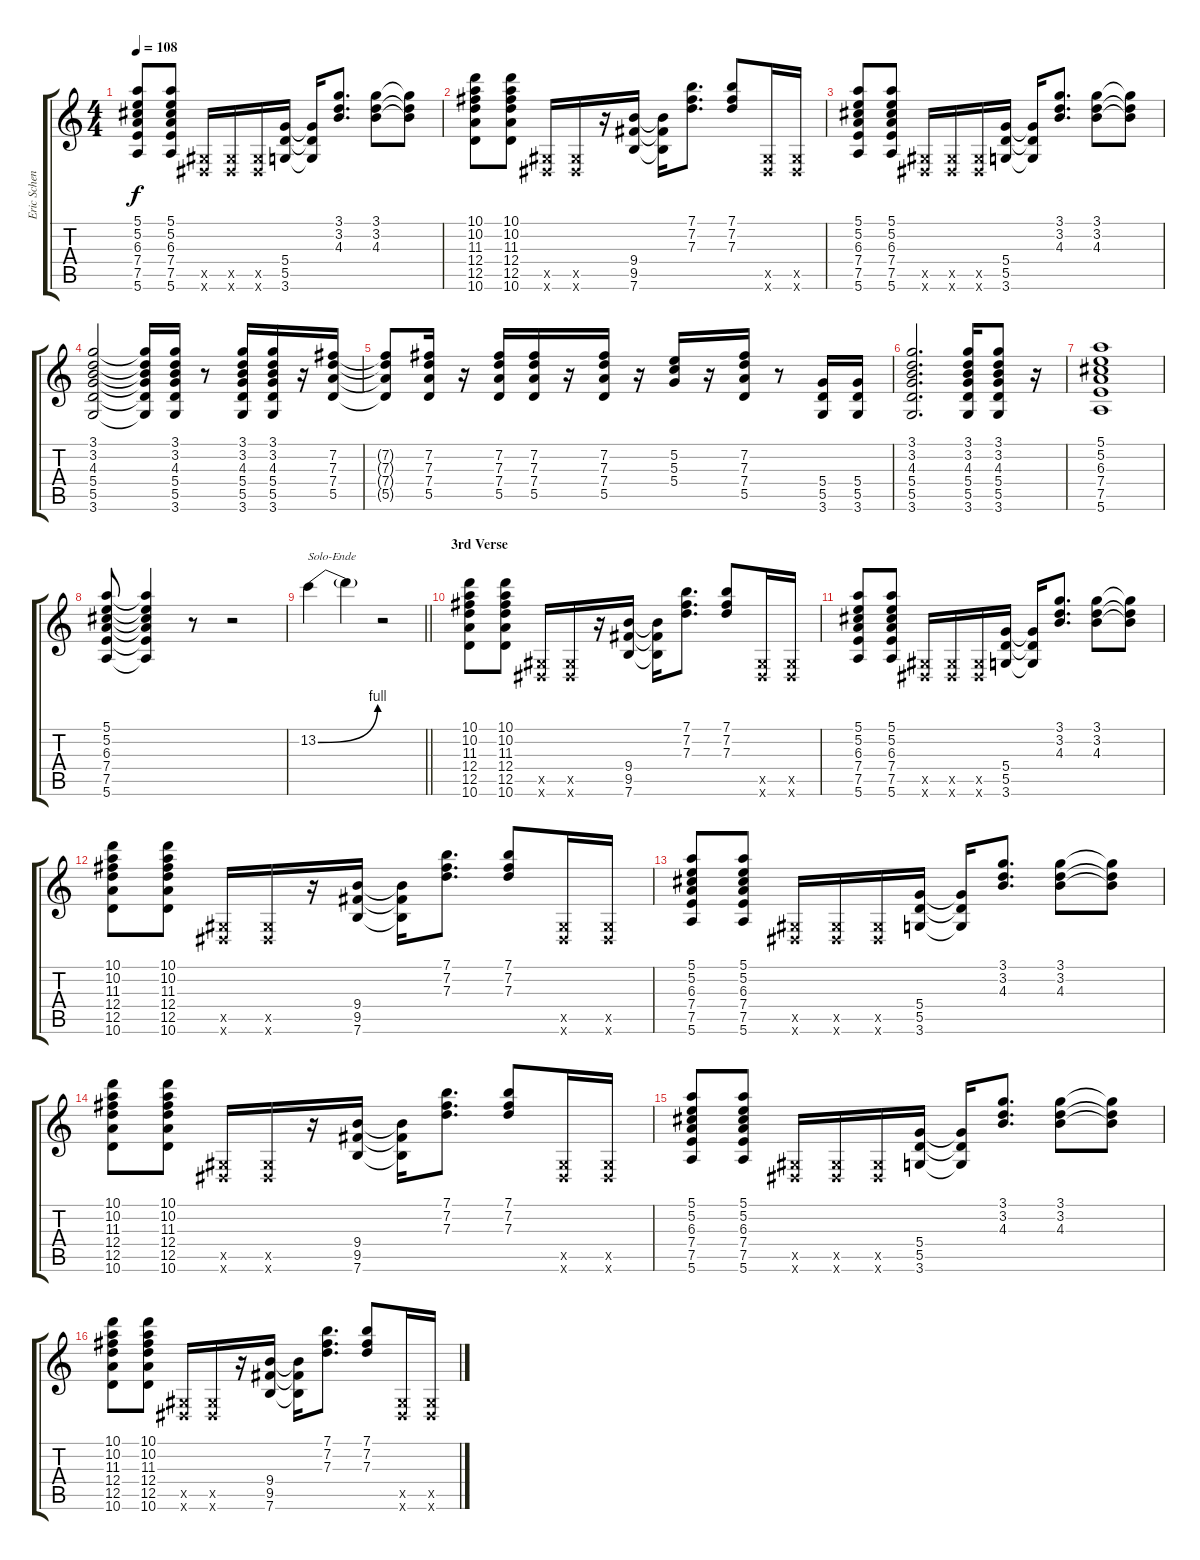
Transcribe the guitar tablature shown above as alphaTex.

\track ("Eric Schenkman" "Eric Schen") {instrument distortionguitar}
\staff {score tabs}
\tuning (E4 B3 G3 D3 A2 E2) {hide}
\ts (4 4)
\tempo 108
\clef g2
\ks c
(5.1 5.2 6.3 7.4 7.5 5.6).8{dy f} (5.1 5.2 6.3 7.4 7.5 5.6).8 (-1.5{x} -1.6{x}).16 (-1.5{x} -1.6{x}).16 (-1.5{x} -1.6{x}).16 (5.4 5.5 3.6).16 (5.4{t} 5.5{t} 3.6{t}).16 (3.1 3.2 4.3).8{d} (3.1 3.2 4.3).8 (3.1{t} 3.2{t} 4.3{t}).8 |
(10.1 10.2 11.3 12.4 12.5 10.6).8 (10.1 10.2 11.3 12.4 12.5 10.6).8 (-1.5{x} -1.6{x}).16 (-1.5{x} -1.6{x}).16 r.16 (9.4 9.5 7.6).16 (9.4{t} 9.5{t} 7.6{t}).16 (7.1 7.2 7.3).8{d} (7.1 7.2 7.3).8 (-1.5{x} -1.6{x}).16 (-1.5{x} -1.6{x}).16 |
(5.1 5.2 6.3 7.4 7.5 5.6).8 (5.1 5.2 6.3 7.4 7.5 5.6).8 (-1.5{x} -1.6{x}).16 (-1.5{x} -1.6{x}).16 (-1.5{x} -1.6{x}).16 (5.4 5.5 3.6).16 (5.4{t} 5.5{t} 3.6{t}).16 (3.1 3.2 4.3).8{d} (3.1 3.2 4.3).8 (3.1{t} 3.2{t} 4.3{t}).8 |
(3.1 3.2 4.3 5.4 5.5 3.6).2 (3.1{t} 3.2{t} 4.3{t} 5.4{t} 5.5{t} 3.6{t}).16 (3.1 3.2 4.3 5.4 5.5 3.6).16{volume 0} r.8 (3.1 3.2 4.3 5.4 5.5 3.6).16 (3.1 3.2 4.3 5.4 5.5 3.6).16 r.16 (7.2 7.3 7.4 5.5).16 |
(7.2{t} 7.3{t} 7.4{t} 5.5{t}).8 (7.2 7.3 7.4 5.5).16 r.16 (7.2 7.3 7.4 5.5).16 (7.2 7.3 7.4 5.5).16 r.16 (7.2 7.3 7.4 5.5).16 r.16 (5.2 5.3 5.4).16 r.16 (7.2 7.3 7.4 5.5).16 r.8 (5.4 5.5 3.6).16 (5.4 5.5 3.6).16 |
(3.1 3.2 4.3 5.4 5.5 3.6).2{d} (3.1 3.2 4.3 5.4 5.5 3.6).16 (3.1 3.2 4.3 5.4 5.5 3.6).8 r.16 |
(5.1 5.2 6.3 7.4 7.5 5.6).1 |
(5.1 5.2 6.3 7.4 7.5 5.6).8 (5.1{t} 5.2{t} 6.3{t} 7.4{t} 7.5{t} 5.6{t}).4 r.8 r.2 |
\barLineRight lightlight
13.2{be (bend 0 0 60 4)}.4{txt "Solo-Ende"} 13.2{t}.4 r.2 |
\section ("" "3rd Verse")
(10.1 10.2 11.3 12.4 12.5 10.6).8{volume 10} (10.1 10.2 11.3 12.4 12.5 10.6).8 (-1.5{x} -1.6{x}).16 (-1.5{x} -1.6{x}).16 r.16 (9.4 9.5 7.6).16 (9.4{t} 9.5{t} 7.6{t}).16 (7.1 7.2 7.3).8{d} (7.1 7.2 7.3).8 (-1.5{x} -1.6{x}).16 (-1.5{x} -1.6{x}).16 |
(5.1 5.2 6.3 7.4 7.5 5.6).8 (5.1 5.2 6.3 7.4 7.5 5.6).8 (-1.5{x} -1.6{x}).16 (-1.5{x} -1.6{x}).16 (-1.5{x} -1.6{x}).16 (5.4 5.5 3.6).16 (5.4{t} 5.5{t} 3.6{t}).16 (3.1 3.2 4.3).8{d} (3.1 3.2 4.3).8 (3.1{t} 3.2{t} 4.3{t}).8 |
(10.1 10.2 11.3 12.4 12.5 10.6).8 (10.1 10.2 11.3 12.4 12.5 10.6).8 (-1.5{x} -1.6{x}).16 (-1.5{x} -1.6{x}).16 r.16 (9.4 9.5 7.6).16 (9.4{t} 9.5{t} 7.6{t}).16 (7.1 7.2 7.3).8{d} (7.1 7.2 7.3).8 (-1.5{x} -1.6{x}).16 (-1.5{x} -1.6{x}).16 |
(5.1 5.2 6.3 7.4 7.5 5.6).8 (5.1 5.2 6.3 7.4 7.5 5.6).8 (-1.5{x} -1.6{x}).16 (-1.5{x} -1.6{x}).16 (-1.5{x} -1.6{x}).16 (5.4 5.5 3.6).16 (5.4{t} 5.5{t} 3.6{t}).16 (3.1 3.2 4.3).8{d} (3.1 3.2 4.3).8 (3.1{t} 3.2{t} 4.3{t}).8 |
(10.1 10.2 11.3 12.4 12.5 10.6).8 (10.1 10.2 11.3 12.4 12.5 10.6).8 (-1.5{x} -1.6{x}).16 (-1.5{x} -1.6{x}).16 r.16 (9.4 9.5 7.6).16 (9.4{t} 9.5{t} 7.6{t}).16 (7.1 7.2 7.3).8{d} (7.1 7.2 7.3).8 (-1.5{x} -1.6{x}).16 (-1.5{x} -1.6{x}).16 |
(5.1 5.2 6.3 7.4 7.5 5.6).8 (5.1 5.2 6.3 7.4 7.5 5.6).8 (-1.5{x} -1.6{x}).16 (-1.5{x} -1.6{x}).16 (-1.5{x} -1.6{x}).16 (5.4 5.5 3.6).16 (5.4{t} 5.5{t} 3.6{t}).16 (3.1 3.2 4.3).8{d} (3.1 3.2 4.3).8 (3.1{t} 3.2{t} 4.3{t}).8 |
(10.1 10.2 11.3 12.4 12.5 10.6).8 (10.1 10.2 11.3 12.4 12.5 10.6).8 (-1.5{x} -1.6{x}).16 (-1.5{x} -1.6{x}).16 r.16 (9.4 9.5 7.6).16 (9.4{t} 9.5{t} 7.6{t}).16 (7.1 7.2 7.3).8{d} (7.1 7.2 7.3).8 (-1.5{x} -1.6{x}).16 (-1.5{x} -1.6{x}).16
